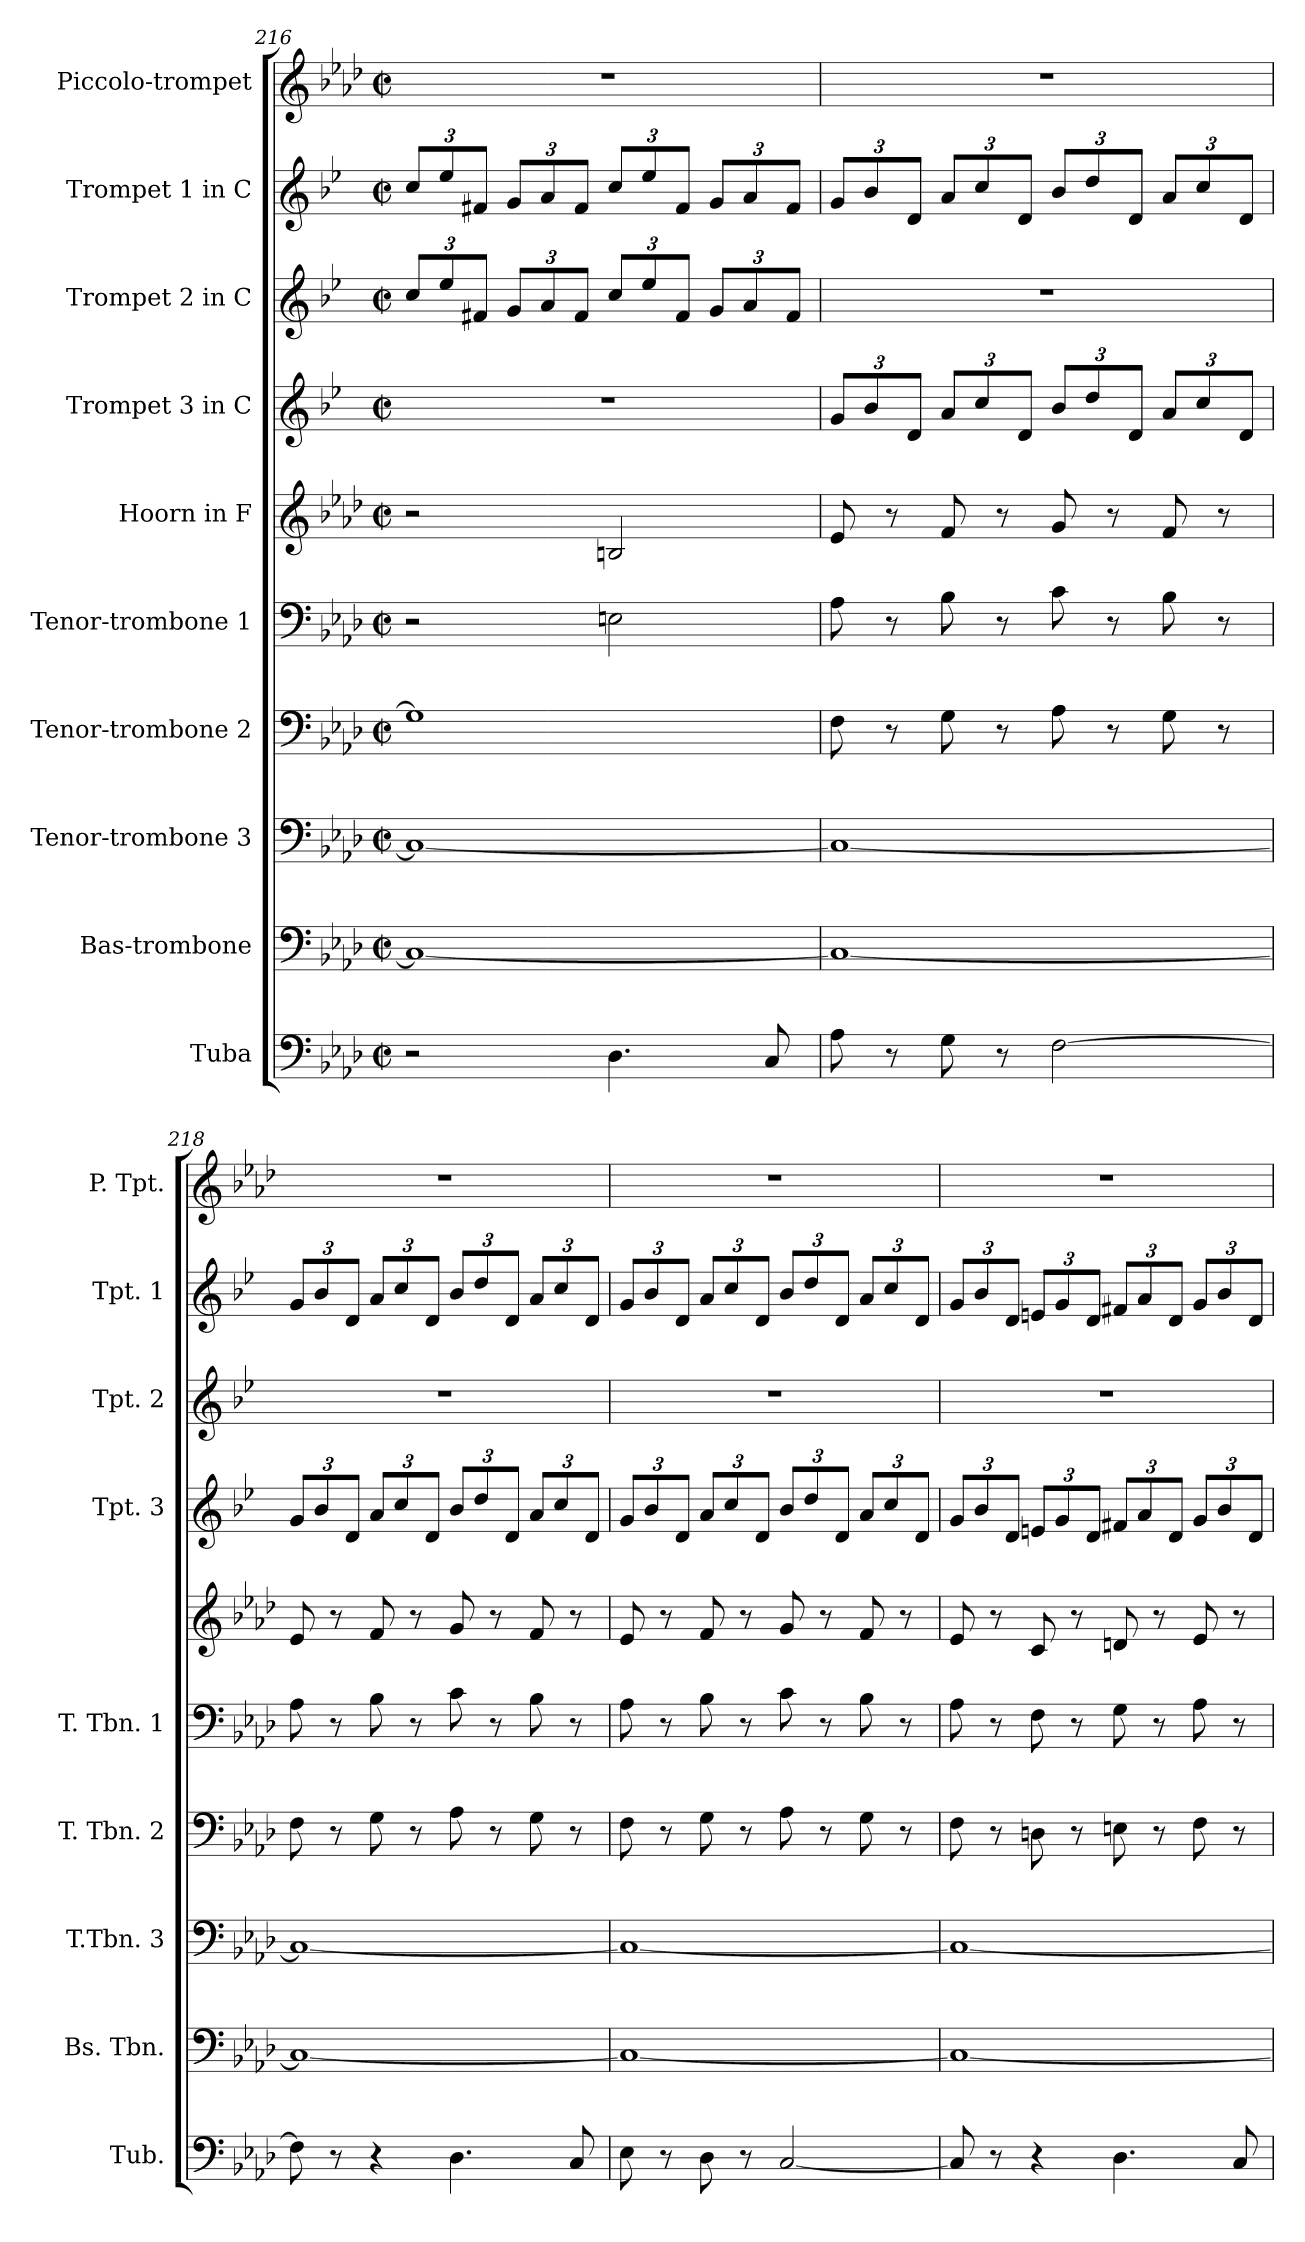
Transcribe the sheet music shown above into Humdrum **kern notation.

**kern	**kern	**kern	**kern	**kern	**kern	**kern	**kern	**kern	**kern
*part10	*part9	*part8	*part7	*part6	*part5	*part4	*part3	*part2	*part1
*staff10	*staff9	*staff8	*staff7	*staff6	*staff5	*staff4	*staff3	*staff2	*staff1
*I"Tuba	*I"Bas-trombone	*I"Tenor-trombone 3	*I"Tenor-trombone 2	*I"Tenor-trombone 1	*I"Hoorn in F	*I"Trompet 3 in C	*I"Trompet 2 in C	*I"Trompet 1 in C	*I"Piccolo-trompet
*I'Tub.	*I'Bs. Tbn.	*I'T.Tbn. 3	*I'T. Tbn. 2	*I'T. Tbn. 1	*	*I'Tpt. 3	*I'Tpt. 2	*I'Tpt. 1	*I'P. Tpt.
*clefF4	*clefF4	*clefF4	*clefF4	*clefF4	*clefG2	*clefG2	*clefG2	*clefG2	*clefG2
*	*	*	*	*	*ITrd4c7	*ITrd1c2	*ITrd1c2	*ITrd1c2	*ITrd-6c-10
*k[b-e-a-d-]	*k[b-e-a-d-]	*k[b-e-a-d-]	*k[b-e-a-d-]	*k[b-e-a-d-]	*k[b-e-a-d-g-]	*k[b-e-a-d-]	*k[b-e-a-d-]	*k[b-e-a-d-]	*k[b-e-a-d-g-c-]
*M2/2	*M2/2	*M2/2	*M2/2	*M2/2	*M2/2	*M2/2	*M2/2	*M2/2	*M2/2
*met(c|)	*met(c|)	*met(c|)	*met(c|)	*met(c|)	*met(c|)	*met(c|)	*met(c|)	*met(c|)	*met(c|)
*	*	*	*	*	*	*	*Xbrackettup	*Xbrackettup	*
=216	=216	=216	=216	=216	=216	=216	=216	=216	=216
2r	1C_	1C_	1G]	2r	2r	1r	12b-/L	12b-/L	1r
.	.	.	.	.	.	.	12dd-/	12dd-/	.
.	.	.	.	.	.	.	12en/J	12en/J	.
.	.	.	.	.	.	.	12f/L	12f/L	.
.	.	.	.	.	.	.	12g/	12g/	.
.	.	.	.	.	.	.	12e/J	12e/J	.
4.D-\	.	.	.	2En\	2En/	.	12b-/L	12b-/L	.
.	.	.	.	.	.	.	12dd-/	12dd-/	.
.	.	.	.	.	.	.	12e/J	12e/J	.
.	.	.	.	.	.	.	12f/L	12f/L	.
.	.	.	.	.	.	.	12g/	12g/	.
8C/	.	.	.	.	.	.	.	.	.
.	.	.	.	.	.	.	12e/J	12e/J	.
=217	=217	=217	=217	=217	=217	=217	=217	=217	=217
*	*	*	*	*	*	*Xbrackettup	*	*	*
8A-\	1C_	1C_	8F\	8A-\	8A-/	12f/L	1r	12f/L	1r
.	.	.	.	.	.	12a-/	.	12a-/	.
8r	.	.	8r	8r	8r	.	.	.	.
.	.	.	.	.	.	12c/J	.	12c/J	.
8G\	.	.	8G\	8B-\	8B-/	12g/L	.	12g/L	.
.	.	.	.	.	.	12b-/	.	12b-/	.
8r	.	.	8r	8r	8r	.	.	.	.
.	.	.	.	.	.	12c/J	.	12c/J	.
[2F\	.	.	8A-\	8c\	8c/	12a-/L	.	12a-/L	.
.	.	.	.	.	.	12cc/	.	12cc/	.
.	.	.	8r	8r	8r	.	.	.	.
.	.	.	.	.	.	12c/J	.	12c/J	.
.	.	.	8G\	8B-\	8B-/	12g/L	.	12g/L	.
.	.	.	.	.	.	12b-/	.	12b-/	.
.	.	.	8r	8r	8r	.	.	.	.
.	.	.	.	.	.	12c/J	.	12c/J	.
!!LO:PB:g=z
=218	=218	=218	=218	=218	=218	=218	=218	=218	=218
8F\]	1C_	1C_	8F\	8A-\	8A-/	12f/L	1r	12f/L	1r
.	.	.	.	.	.	12a-/	.	12a-/	.
8r	.	.	8r	8r	8r	.	.	.	.
.	.	.	.	.	.	12c/J	.	12c/J	.
4r	.	.	8G\	8B-\	8B-/	12g/L	.	12g/L	.
.	.	.	.	.	.	12b-/	.	12b-/	.
.	.	.	8r	8r	8r	.	.	.	.
.	.	.	.	.	.	12c/J	.	12c/J	.
4.D-\	.	.	8A-\	8c\	8c/	12a-/L	.	12a-/L	.
.	.	.	.	.	.	12cc/	.	12cc/	.
.	.	.	8r	8r	8r	.	.	.	.
.	.	.	.	.	.	12c/J	.	12c/J	.
.	.	.	8G\	8B-\	8B-/	12g/L	.	12g/L	.
.	.	.	.	.	.	12b-/	.	12b-/	.
8C/	.	.	8r	8r	8r	.	.	.	.
.	.	.	.	.	.	12c/J	.	12c/J	.
=219	=219	=219	=219	=219	=219	=219	=219	=219	=219
8E-\	1C_	1C_	8F\	8A-\	8A-/	12f/L	1r	12f/L	1r
.	.	.	.	.	.	12a-/	.	12a-/	.
8r	.	.	8r	8r	8r	.	.	.	.
.	.	.	.	.	.	12c/J	.	12c/J	.
8D-\	.	.	8G\	8B-\	8B-/	12g/L	.	12g/L	.
.	.	.	.	.	.	12b-/	.	12b-/	.
8r	.	.	8r	8r	8r	.	.	.	.
.	.	.	.	.	.	12c/J	.	12c/J	.
[2C/	.	.	8A-\	8c\	8c/	12a-/L	.	12a-/L	.
.	.	.	.	.	.	12cc/	.	12cc/	.
.	.	.	8r	8r	8r	.	.	.	.
.	.	.	.	.	.	12c/J	.	12c/J	.
.	.	.	8G\	8B-\	8B-/	12g/L	.	12g/L	.
.	.	.	.	.	.	12b-/	.	12b-/	.
.	.	.	8r	8r	8r	.	.	.	.
.	.	.	.	.	.	12c/J	.	12c/J	.
=220	=220	=220	=220	=220	=220	=220	=220	=220	=220
8C/]	1C_	1C_	8F\	8A-\	8A-/	12f/L	1r	12f/L	1r
.	.	.	.	.	.	12a-/	.	12a-/	.
8r	.	.	8r	8r	8r	.	.	.	.
.	.	.	.	.	.	12c/J	.	12c/J	.
4r	.	.	8Dn\	8F\	8F/	12dn/L	.	12dn/L	.
.	.	.	.	.	.	12f/	.	12f/	.
.	.	.	8r	8r	8r	.	.	.	.
.	.	.	.	.	.	12c/J	.	12c/J	.
4.D-\	.	.	8En\	8G\	8Gn/	12en/L	.	12en/L	.
.	.	.	.	.	.	12g/	.	12g/	.
.	.	.	8r	8r	8r	.	.	.	.
.	.	.	.	.	.	12c/J	.	12c/J	.
.	.	.	8F\	8A-\	8A-/	12f/L	.	12f/L	.
.	.	.	.	.	.	12a-/	.	12a-/	.
8C/	.	.	8r	8r	8r	.	.	.	.
.	.	.	.	.	.	12c/J	.	12c/J	.
=	=	=	=	=	=	=	=	=	=
*-	*-	*-	*-	*-	*-	*-	*-	*-	*-
